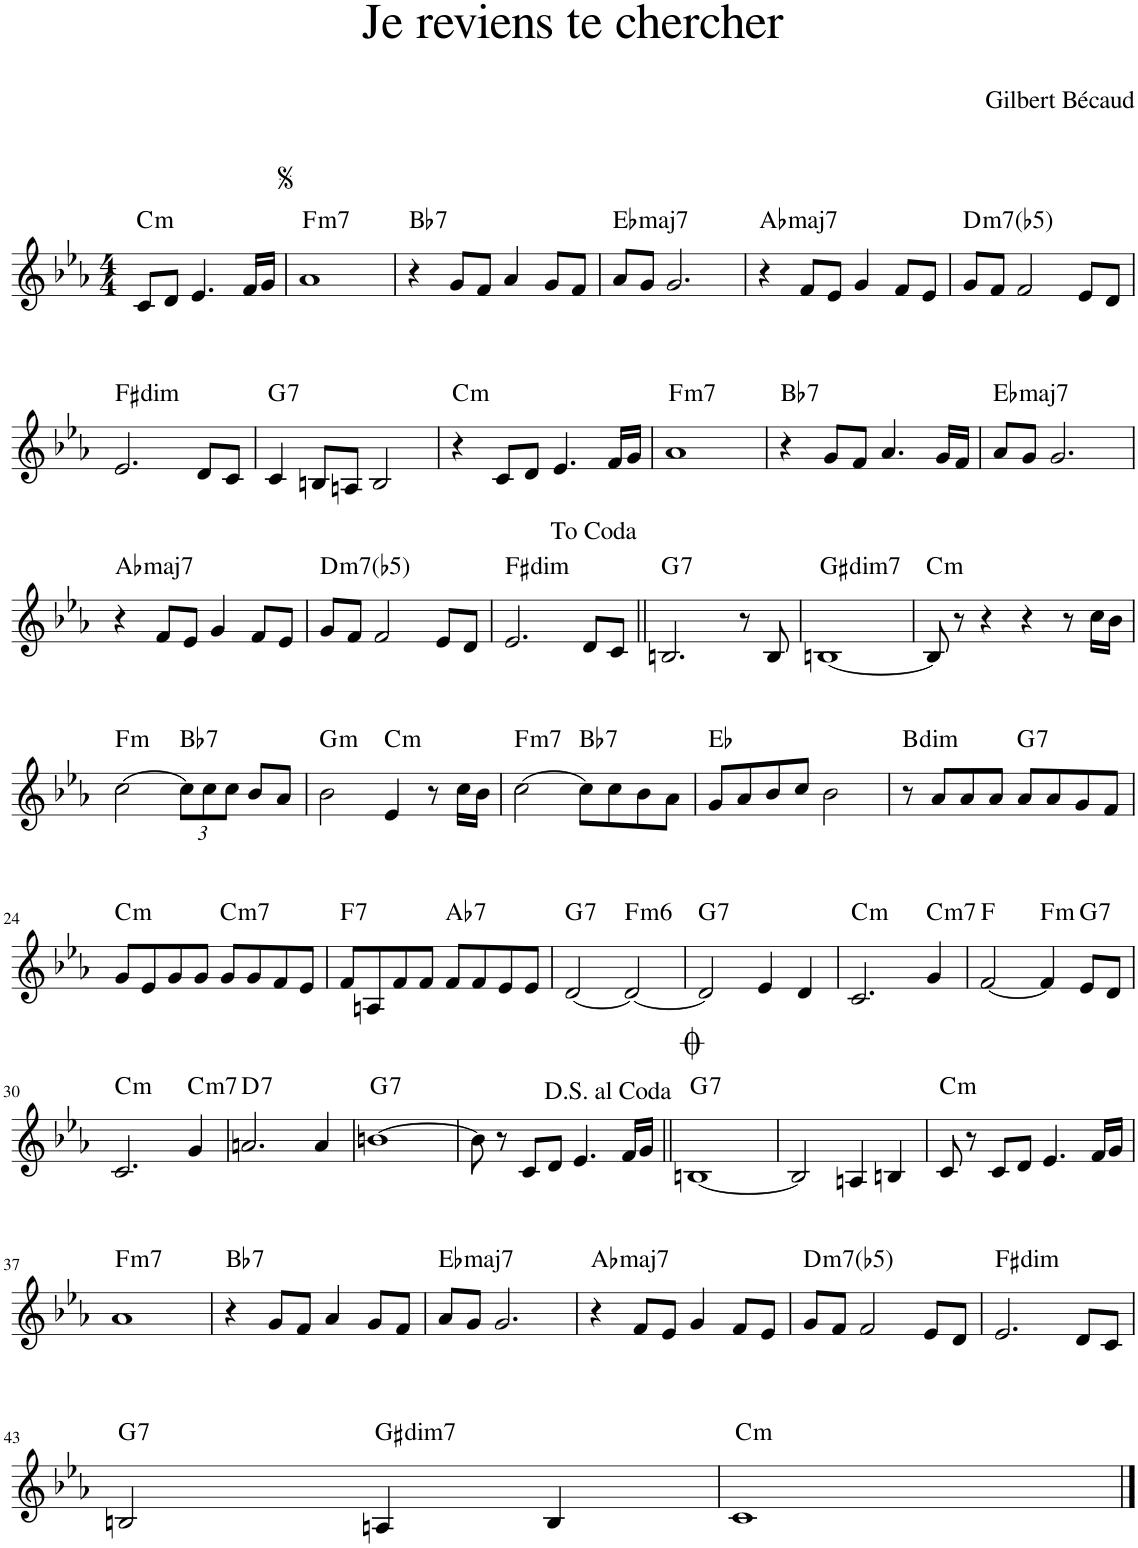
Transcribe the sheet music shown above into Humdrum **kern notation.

**kern	**harte
*part1	*part1
*staff1	*
*I"Piano	*
*I'Pno.	*
*clefG2	*
*k[b-e-a-]	*
*M4/4	*
=1	=1
!	!LO:H:kt=m
8c/L	C:min
8d/J	.
4.e-/	.
16f/LL	.
16g/JJ	.
=2	=2
!	!LO:H:kt=m7
1a-	F:min7
=3	=3
!	!LO:H:kt=7
4r	Bb:7
8g/L	.
8f/J	.
4a-/	.
8g/L	.
8f/J	.
=4	=4
!	!LO:H:kt=maj7
8a-/L	Eb:maj7
8g/J	.
2.g/	.
=5	=5
!	!LO:H:kt=maj7
4r	Ab:maj7
8f/L	.
8e-/J	.
4g/	.
8f/L	.
8e-/J	.
=6	=6
!	!LO:H:kt=m7(b5)
8g/L	D:hdim7
8f/J	.
2f/	.
8e-/L	.
8d/J	.
!!LO:LB:g=z
=7	=7
!	!LO:H:kt=dim
2.e-/	F#:dim
8d/L	.
8c/J	.
=8	=8
!	!LO:H:kt=7
4c/	G:7
8Bn/L	.
8An/J	.
2B/	.
=9	=9
!	!LO:H:kt=m
4r	C:min
8c/L	.
8d/J	.
4.e-/	.
16f/LL	.
16g/JJ	.
=10	=10
!	!LO:H:kt=m7
1a-	F:min7
=11	=11
!	!LO:H:kt=7
4r	Bb:7
8g/L	.
8f/J	.
4.a-/	.
16g/LL	.
16f/JJ	.
=12	=12
!	!LO:H:kt=maj7
8a-/L	Eb:maj7
8g/J	.
2.g/	.
!!LO:LB:g=z
=13	=13
!	!LO:H:kt=maj7
4r	Ab:maj7
8f/L	.
8e-/J	.
4g/	.
8f/L	.
8e-/J	.
=14	=14
!	!LO:H:kt=m7(b5)
8g/L	D:hdim7
8f/J	.
2f/	.
8e-/L	.
8d/J	.
=15	=15
!	!LO:H:kt=dim
2.e-/	F#:dim
8d/L	.
8c/J	.
=16||	=16||
!	!LO:H:kt=7
2.Bn/	G:7
8r	.
8B/	.
=17	=17
!	!LO:H:kt=dim7
[1Bn	G#:dim7
=18	=18
!	!LO:H:kt=m
8B/]	C:min
8r	.
4r	.
4r	.
8r	.
16cc\LL	.
16b-\JJ	.
!!LO:LB:g=z
=19	=19
!	!LO:H:kt=m
[2cc\	F:min
*Xbrackettup	*
!	!LO:H:kt=7
12cc\L]	Bb:7
12cc\	.
12cc\J	.
8b-/L	.
8a-/J	.
=20	=20
!	!LO:H:kt=m
2b-\	G:min
!	!LO:H:kt=m
4e-/	C:min
8r	.
16cc\LL	.
16b-\JJ	.
=21	=21
!	!LO:H:kt=m7
[2cc\	F:min7
!	!LO:H:kt=7
8cc\L]	Bb:7
8cc\	.
8b-\	.
8a-\J	.
=22	=22
8g/L	Eb:maj
8a-/	.
8b-/	.
8cc/J	.
2b-\	.
=23	=23
!	!LO:H:kt=dim
8r	B:dim
8a-/L	.
8a-/	.
8a-/J	.
!	!LO:H:kt=7
8a-/L	G:7
8a-/	.
8g/	.
8f/J	.
!!LO:LB:g=z
=24	=24
!	!LO:H:kt=m
8g/L	C:min
8e-/	.
8g/	.
8g/J	.
!	!LO:H:kt=m7
8g/L	C:min7
8g/	.
8f/	.
8e-/J	.
=25	=25
!	!LO:H:kt=7
8f/L	F:7
8An/	.
8f/	.
8f/J	.
!	!LO:H:kt=7
8f/L	Ab:7
8f/	.
8e-/	.
8e-/J	.
=26	=26
!	!LO:H:kt=7
[2d/	G:7
!	!LO:H:kt=m6
2d/_	F:min6
=27	=27
!	!LO:H:kt=7
2d/]	G:7
4e-/	.
4d/	.
=28	=28
!	!LO:H:kt=m
2.c/	C:min
!	!LO:H:kt=m7
4g/	C:min7
=29	=29
[2f/	F:maj
!	!LO:H:kt=m
4f/]	F:min
!	!LO:H:kt=7
8e-/L	G:7
8d/J	.
!!LO:LB:g=z
=30	=30
!	!LO:H:kt=m
2.c/	C:min
!	!LO:H:kt=m7
4g/	C:min7
=31	=31
!	!LO:H:kt=7
2.an/	D:7
4a/	.
=32	=32
!	!LO:H:kt=7
[1bn	G:7
=33	=33
8b\]	.
8r	.
8c/L	.
8d/J	.
4.e-/	.
16f/LL	.
16g/JJ	.
=34||	=34||
!	!LO:H:kt=7
[1Bn	G:7
=35	=35
2B/]	.
4An/	.
4Bn/	.
=36	=36
!	!LO:H:kt=m
8c/	C:min
8r	.
8c/L	.
8d/J	.
4.e-/	.
16f/LL	.
16g/JJ	.
!!LO:LB:g=z
=37	=37
!	!LO:H:kt=m7
1a-	F:min7
=38	=38
!	!LO:H:kt=7
4r	Bb:7
8g/L	.
8f/J	.
4a-/	.
8g/L	.
8f/J	.
=39	=39
!	!LO:H:kt=maj7
8a-/L	Eb:maj7
8g/J	.
2.g/	.
=40	=40
!	!LO:H:kt=maj7
4r	Ab:maj7
8f/L	.
8e-/J	.
4g/	.
8f/L	.
8e-/J	.
=41	=41
!	!LO:H:kt=m7(b5)
8g/L	D:hdim7
8f/J	.
2f/	.
8e-/L	.
8d/J	.
=42	=42
!	!LO:H:kt=dim
2.e-/	F#:dim
8d/L	.
8c/J	.
!!LO:LB:g=z
=43	=43
!	!LO:H:kt=7
2Bn/	G:7
!	!LO:H:kt=dim7
4An/	G#:dim7
4B/	.
=44	=44
!	!LO:H:kt=m
1c	C:min
==	==
*-	*-
